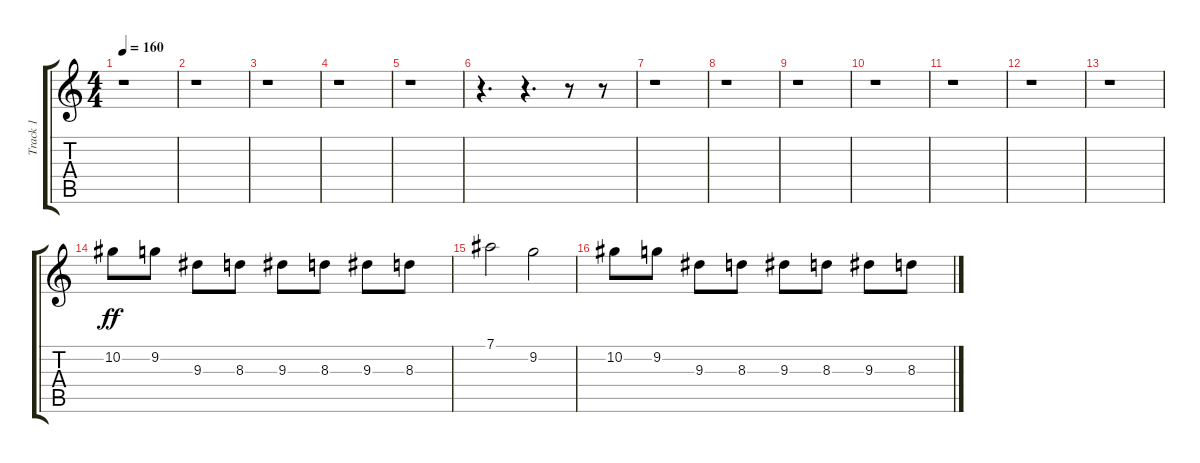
\track ("Track 1" "Track 1") {instrument acousticguitarsteel}
\staff {score tabs}
\tuning (Eb4 Bb3 Gb3 Db3 Ab2 Db2) {hide}
\ts (4 4)
\tempo 160
\clef g2
\ks c
r.1{dy ff} |
r.1 |
r.1 |
r.1 |
r.1 |
r.4{d} r.4{d} r.8 r.8 |
r.1 |
r.1 |
r.1 |
r.1 |
r.1 |
r.1 |
r.1 |
10.2.8 9.2.8 9.3.8 8.3.8 9.3.8 8.3.8 9.3.8 8.3.8 |
7.1.2 9.2.2 |
10.2.8 9.2.8 9.3.8 8.3.8 9.3.8 8.3.8 9.3.8 8.3.8
